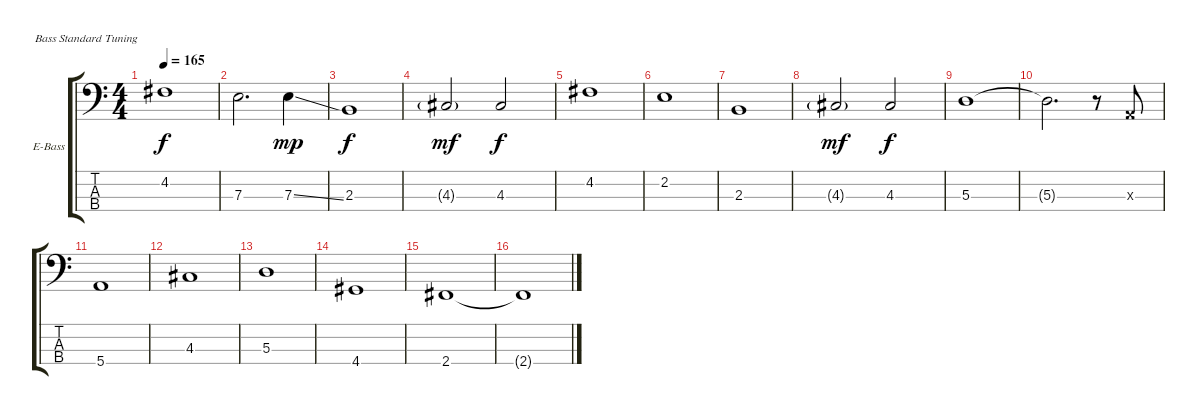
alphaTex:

\defaultSystemsLayout 4
\bracketExtendMode groupsimilarinstruments
\firstSystemTrackNameOrientation horizontal
\otherSystemsTrackNameOrientation horizontal
\track ("Electric Bass" "E-Bass") {instrument electricbassfinger}
\staff {score tabs}
\tuning (G2 D2 A1 E1)
\ts (4 4)
\tempo 165
\clef f4
\ks c
4.2.1{dy f instrument electricbassfinger} |
7.3.2{d} 7.3{ss}.4{dy mp} |
2.3.1{dy f} |
4.3{g}.2{dy mf} 4.3.2{dy f} |
4.2.1 |
2.2.1 |
2.3.1 |
4.3{g}.2{dy mf} 4.3.2{dy f} |
5.3.1 |
5.3{t}.2{d} r.8 0.3{x}.8 |
5.4.1 |
4.3.1 |
5.3.1 |
4.4.1 |
2.4.1 |
2.4{t}.1
